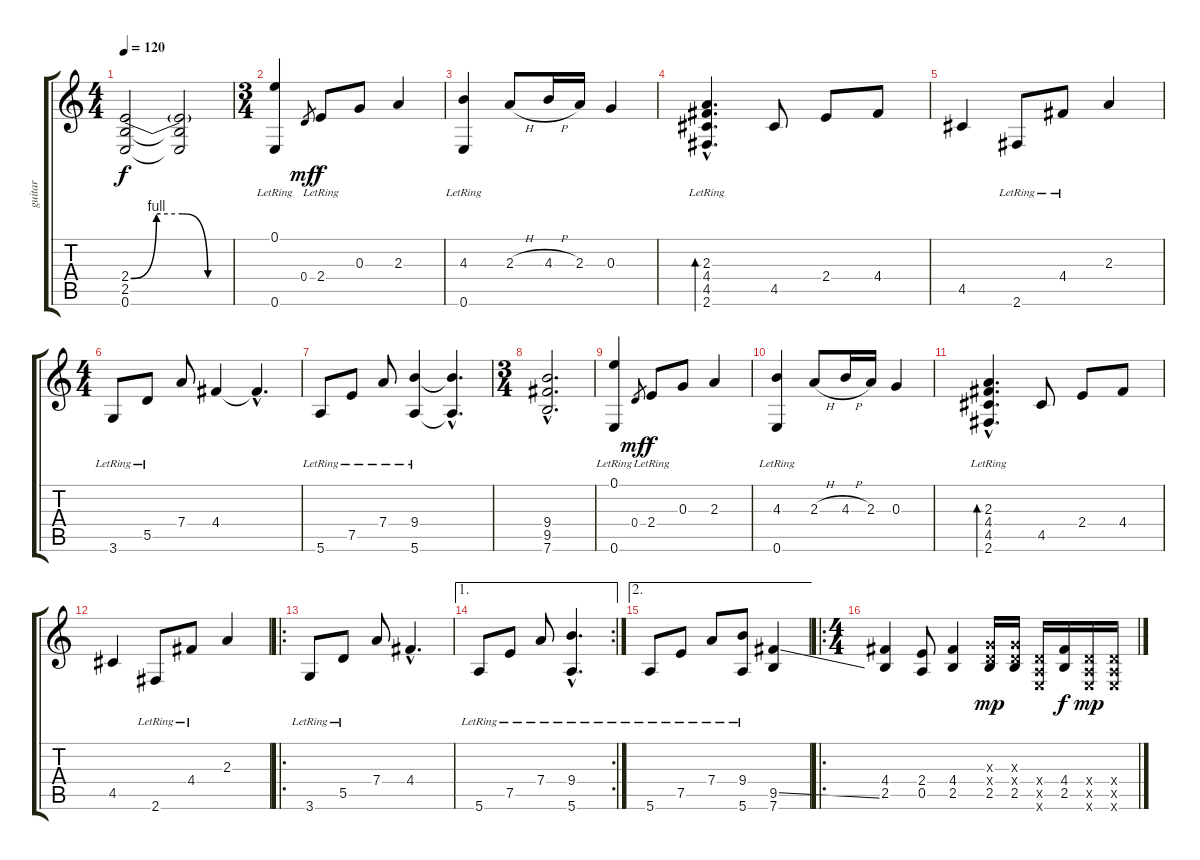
\track ("guitar" "guitar") {instrument acousticguitarsteel}
\staff {score tabs}
\tuning (E4 B3 G3 D3 A2 E2) {hide}
\ts (4 4)
\tempo 120
\clef g2
\ks c
(2.4{be (custom 0 0 15 4 30 4 45 0 60 0)} 2.5 0.6).2{dy f} (2.4{t} 2.5{t} 0.6{t}).2 |
\ts (3 4)
(0.1 0.6{lr}).4{instrument acousticguitarsteel} 0.4.8{gr dy mf} 2.4{lr}.8{dy f} 0.3.8 2.3.4 |
(4.3 0.6{lr}).4 2.3{h}.8 4.3{h}.16 2.3.16 0.3.4 |
(2.3{hac} 4.4{hac} 4.5{hac} 2.6{hac lr}).4{d bd 30} 4.5.8 2.4.8 4.4.8 |
4.5.4 2.6{lr}.8 4.4{lr}.8 2.3.4 |
\ts (4 4)
3.6{lr}.8 5.5{lr}.8 7.4.8 4.4.4 4.4{hac t}.4{d} |
5.6{lr}.8 7.5{lr}.8 7.4{lr}.8 (9.4{lr} 5.6{lr}).4 (9.4{hac t} 5.6{hac t}).4{d} |
\ts (3 4)
(9.4{hac} 9.5{hac} 7.6{hac}).2{d} |
(0.1 0.6{lr}).4 0.4.8{gr dy mf} 2.4{lr}.8{dy f} 0.3.8 2.3.4 |
(4.3 0.6{lr}).4 2.3{h}.8 4.3{h}.16 2.3.16 0.3.4 |
(2.3{hac} 4.4{hac} 4.5{hac} 2.6{hac lr}).4{d bd 30} 4.5.8 2.4.8 4.4.8 |
4.5.4 2.6{lr}.8 4.4{lr}.8 2.3.4 |
\ro
3.6{lr}.8 5.5{lr}.8 7.4.8 4.4{hac}.4{d} |
\ae 1
\rc 2
5.6{lr}.8 7.5{lr}.8 7.4{lr}.8 (9.4{hac lr} 5.6{hac lr}).4{d} |
\ae 2
5.6{lr}.8 7.5{lr}.8 7.4{lr}.8 (9.4{lr} 5.6).8 (9.5{ss} 7.6).4{instrument distortionguitar} |
\ro
\ts (4 4)
(4.4 2.5).4 (2.4 0.5).8 (4.4 2.5).4 (0.3{x} 0.4{x} 2.5).16{dy mp} (0.3{x} 0.4{x} 2.5).16 (0.4{x} 0.5{x} 0.6{x}).16 (4.4 2.5).16{dy f} (0.4{x} 0.5{x} 0.6{x}).16{dy mp} (0.4{x} 0.5{x} 0.6{x}).16
